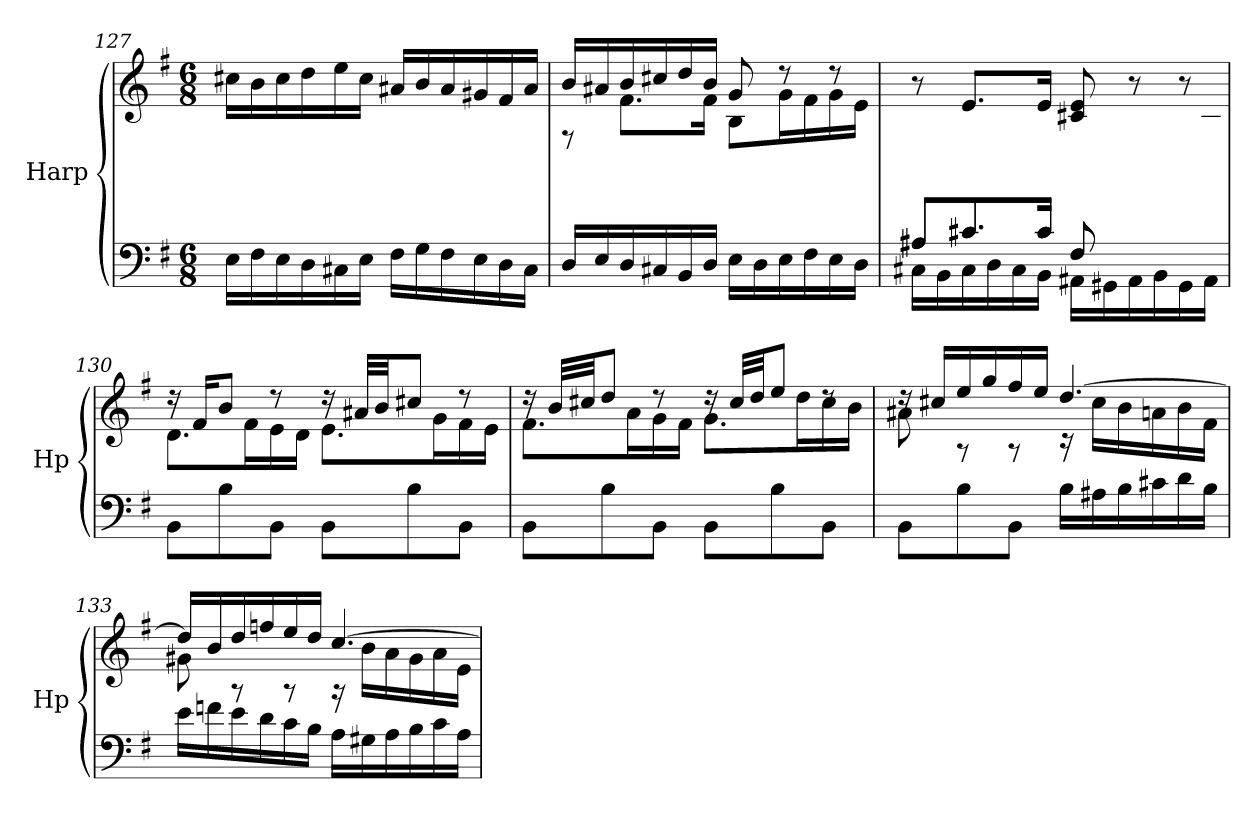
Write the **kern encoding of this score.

**kern	**kern
*part1	*part1
*staff2	*staff1
*I"Harp	*
*I'Hp	*
!!LO:LB:g=z
*clefF4	*clefG2
*k[f#]	*k[f#]
*M6/8	*M6/8
=127	=127
16E\LL	16cc#X\LL
16F#\	16b\
16E\	16cc#\
16D\	16dd\
16C#X\	16ee\
16E\JJ	16cc#\JJ
16F#\LL	16a#X/LL
16G\	16b/
16F#\	16a#/
16E\	16g#X/
16D\	16f#/
16C#\JJ	16a#/JJ
=128	=128
*	*^
16D/LL	16b/LL	8rF
16E/	16a#X/	.
16D/	16b/	8.f#\L
16C#X/	16cc#X/	.
16BB/	16dd/	.
16D/JJ	16b/JJ	16f#\Jk
16E\LL	8g/	8B\L
16D\	.	.
16E\	8rdd	16g\L
16F#\	.	16f#\
16E\	8rdd	16g\
16D\JJ	.	16e\JJ
=129	=129	=129
*^	*	*^
*	*^	*	*	*
8A#X/L	8A#X/L	16C#X\LL	8r	2ryy	2ryy
.	.	16BB\	.	.	.
8.c#X/	8.c#X/	16C#\	8.e/L	.	.
.	.	16D\	.	.	.
.	.	16C#\	.	.	.
16c#/Jk	16c#/Jk	16BB\JJ	16e/Jk	.	.
8F#/L	8F#/L	16AA#X\LL	8c#/ 8e/	.	.
.	.	16GG#X\	.	.	.
4ryy	4ryy	16AA#\	8r	16f#\L	16f#\L
.	.	16BB\	.	16e\	16e\
.	.	16GG#\	8r	16f#\	16f#\
.	.	16AA#\JJ	.	16c#\JJ	16c#\JJ
*v	*v	*v	*	*	*
*	*	*v	*v
!!LO:LB:g=z
=130	=130	=130
8BB\L	16rdd	8.d\L
.	16f#/KL	.
8B\	8b/J	.
.	.	16f#\L
8BB\J	8rdd	16e\
.	.	16d\JJ
8BB\L	16rdd	8.e\L
.	32a#X/LLL	.
.	32b/JJ	.
8B\	8cc#X/J	.
.	.	16g\L
8BB\J	8rdd	16f#\
.	.	16e\JJ
=131	=131	=131
8BB\L	16rdd	8.f#\L
.	32b/LLL	.
.	32cc#X/JJ	.
8B\	8dd/J	.
.	.	16a\L
8BB\J	8rdd	16g\
.	.	16f#\JJ
8BB\L	16rdd	8.g\L
.	32cc#/LLL	.
.	32dd/JJ	.
8B\	8ee/J	.
.	.	16dd\L
8BB\J	8rdd	16cc#\
.	.	16b\JJ
=132	=132	=132
8BB\L	16rdd	8a#X\
.	16cc#X/LL	.
8B\	16ee/	8rA
.	16gg/	.
8BB\J	16ff#/	8rA
.	16ee/JJ	.
16B\LL	[4.dd/	16rc
16A#X\	.	16cc#\LL
16B\	.	16b\
16c#X\	.	16an\
16d\	.	16b\
16B\JJ	.	16f#\JJ
!!LO:PB:g=z	!!
=133	=133	=133
16e\LL	16dd/LL]	8g#X\
16fn\	16b/	.
16e\	16dd/	8rA
16d\	16ffn/	.
16c\	16ee/	8rA
16B\JJ	16dd/JJ	.
16A\LL	[4.cc/	16rA
16G#X\	.	16b\LL
16A\	.	16a\
16B\	.	16g#\
16c\	.	16a\
16A\JJ	.	16e\JJ
*	*v	*v
=	=
*-	*-
